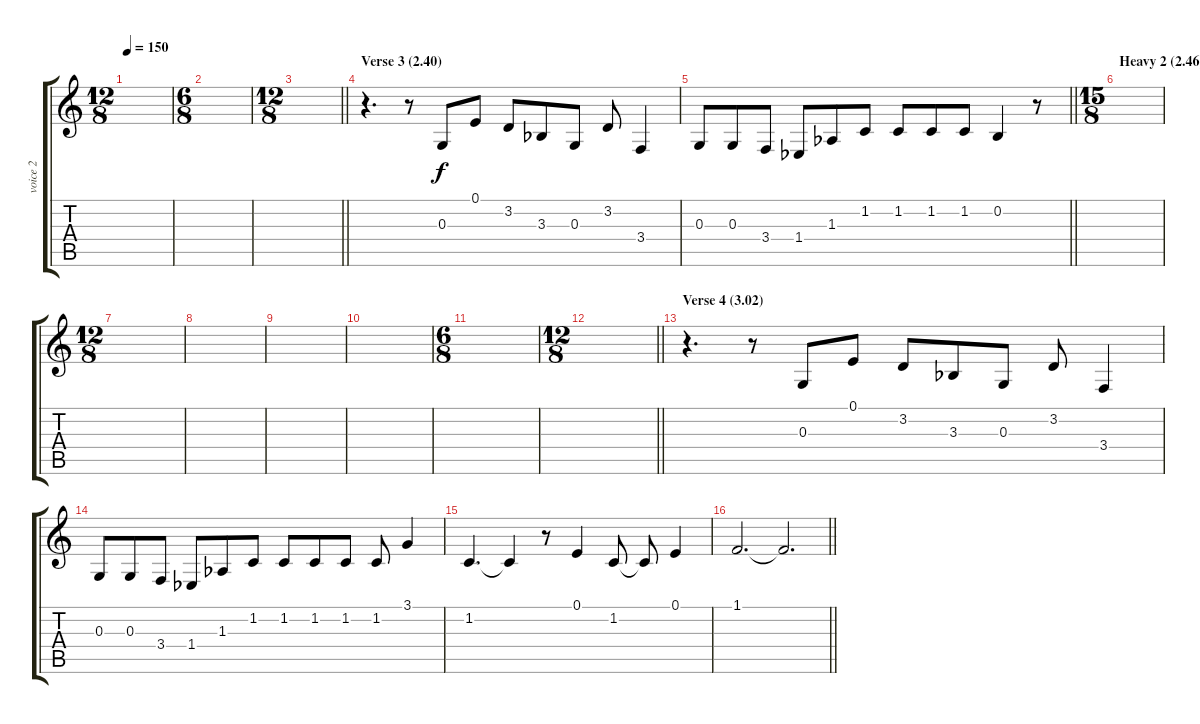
\track ("voice 2" "voice 2") {instrument clarinet}
\staff {score tabs}
\tuning (E4 B3 G3 D3 A2 E2) {hide}
\ts (12 8)
\tempo 150
\clef g2
\ks c
|
\ts (6 8)
|
\ts (12 8)
\barLineRight lightlight
|
\section ("" "Verse 3 (2.40)")
r.4{d} r.8 0.3.8 0.1.8 3.2.8 3.3{acc b}.8 0.3.8 3.2.8 3.4.4 |
\barLineRight lightlight
0.3.8 0.3.8 3.4.8 1.4{acc b}.8 1.3{acc b}.8 1.2.8 1.2.8 1.2.8 1.2.8 0.2.4 r.8 |
\ts (15 8)
\section ("" "Heavy 2 (2.46)")
|
\ts (12 8)
|
|
|
|
\ts (6 8)
|
\ts (12 8)
\barLineRight lightlight
|
\section ("" "Verse 4 (3.02)")
r.4{d} r.8 0.3.8 0.1.8 3.2.8 3.3{acc b}.8 0.3.8 3.2.8 3.4.4 |
0.3.8 0.3.8 3.4.8 1.4{acc b}.8 1.3{acc b}.8 1.2.8 1.2.8 1.2.8 1.2.8 1.2.8 3.1.4 |
1.2.4{d} 1.2{t}.4 r.8 0.1.4 1.2.8 1.2{t}.8 0.1.4 |
\barLineRight lightlight
1.1.2{d} 1.1{t}.2{d}
